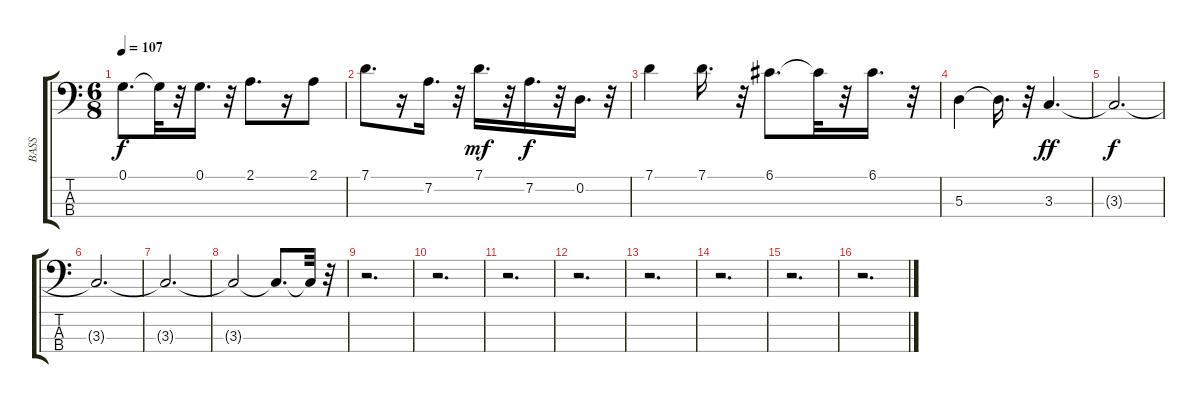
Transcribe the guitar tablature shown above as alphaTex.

\track ("BASS" "BASS") {instrument fretlessbass}
\staff {score tabs}
\tuning (G2 D2 A1 E1) {hide}
\ts (6 8)
\tempo 107
\clef f4
\ks c
0.1.8{d dy f} 0.1{t}.32 r.32 0.1.16{d} r.32 2.1.8{d} r.16 2.1.8 |
7.1.8{d} r.16 7.2.16{d} r.32 7.1.16{d dy mf} r.32 7.2.16{d dy f} r.32 0.2.16{d} r.32 |
7.1.4 7.1.16{d} r.32 6.1.8{d} 6.1{t}.32 r.32 6.1.16{d} r.32 |
5.3.4 5.3{t}.16{d} r.32 3.3.4{d dy ff} |
3.3{t}.2{d dy f} |
3.3{t}.2{d} |
3.3{t}.2{d} |
3.3{t}.2 3.3{t}.8{d} 3.3{t}.32 r.32 |
r.2{d} |
r.2{d} |
r.2{d} |
r.2{d} |
r.2{d} |
r.2{d} |
r.2{d} |
r.2{d}
